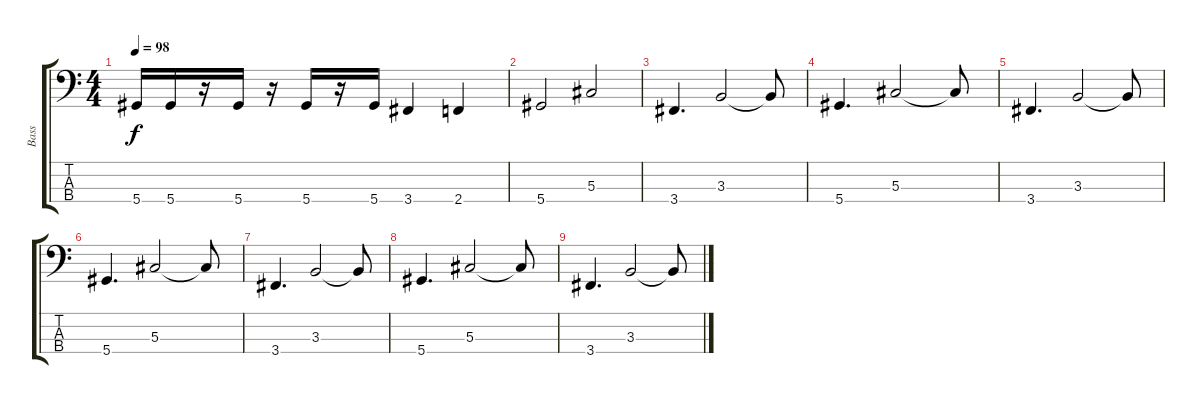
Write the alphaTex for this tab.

\track ("Bass" "Bass") {instrument electricbasspick bank 50}
\staff {score tabs}
\tuning (Gb2 Db2 Ab1 Eb1) {hide}
\ts (4 4)
\tempo 98
\clef f4
\ks c
5.4.16{dy f} 5.4.16 r.16 5.4.16 r.16 5.4.16 r.16 5.4.16 3.4.4 2.4.4 |
5.4.2 5.3.2 |
3.4.4{d} 3.3.2 3.3{t}.8 |
5.4.4{d} 5.3.2 5.3{t}.8 |
3.4.4{d} 3.3.2 3.3{t}.8 |
5.4.4{d} 5.3.2 5.3{t}.8 |
3.4.4{d} 3.3.2 3.3{t}.8 |
5.4.4{d} 5.3.2 5.3{t}.8 |
3.4.4{d} 3.3.2 3.3{t}.8
